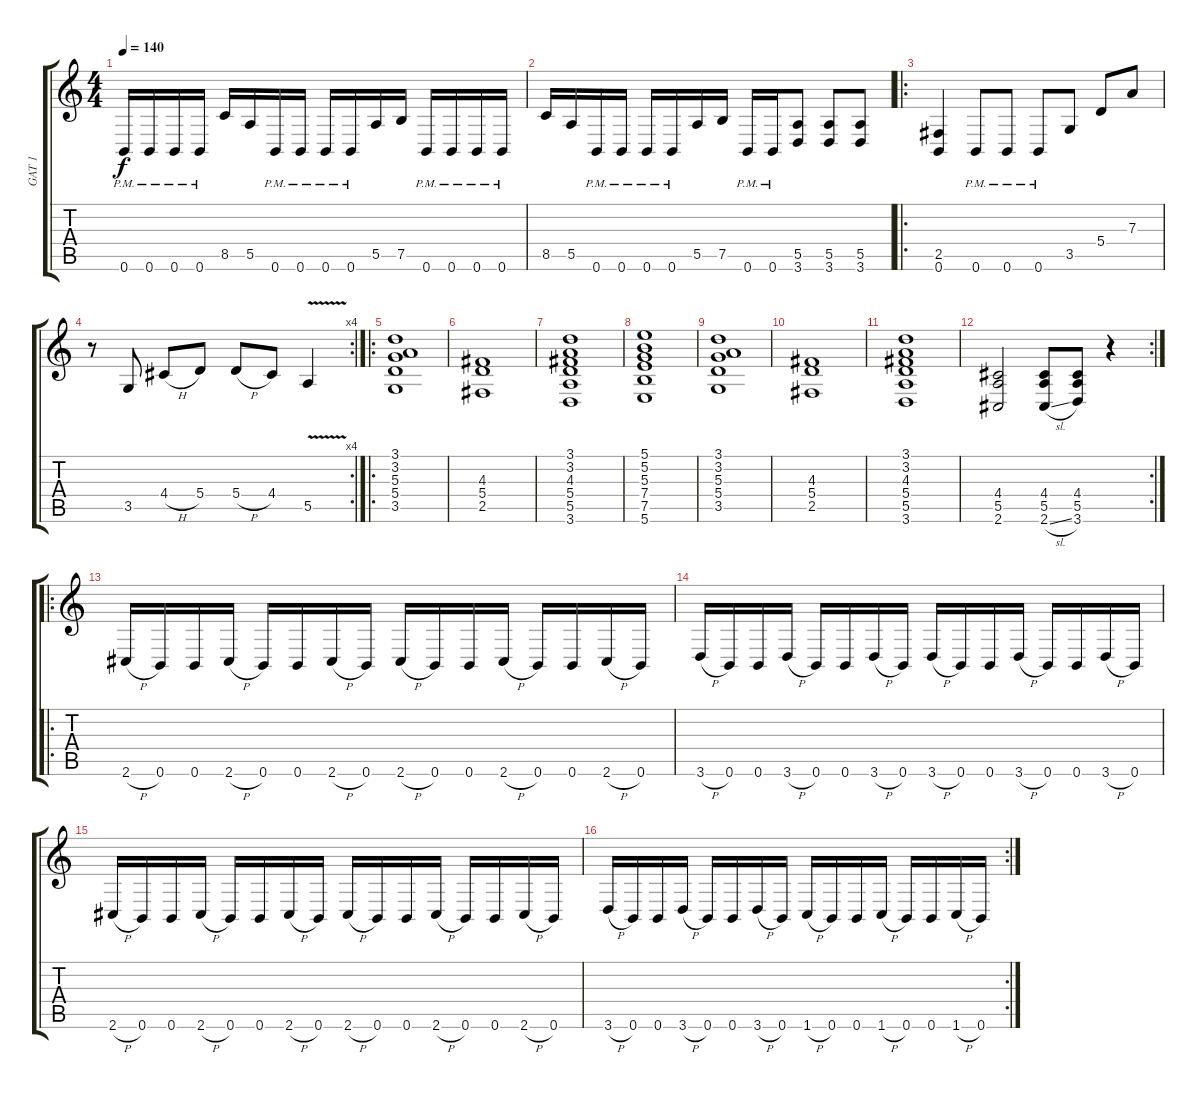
\track ("GAT 1" "GAT 1") {instrument distortionguitar}
\staff {score tabs}
\tuning (B3 Gb3 D3 A2 E2 B1) {hide}
\ts (4 4)
\tempo 140
\clef g2
\ks c
0.6{pm}.16{dy f} 0.6{pm}.16 0.6{pm}.16 0.6{pm}.16 8.5.16 5.5.16 0.6{pm}.16 0.6{pm}.16 0.6{pm}.16 0.6{pm}.16 5.5.16 7.5.16 0.6{pm}.16 0.6{pm}.16 0.6{pm}.16 0.6{pm}.16 |
8.5.16 5.5.16 0.6{pm}.16 0.6{pm}.16 0.6{pm}.16 0.6{pm}.16 5.5.16 7.5.16 0.6{pm}.16 0.6{pm}.16 (5.5 3.6).8 (5.5 3.6).8 (5.5 3.6).8 |
\ro
(2.5 0.6).4 0.6{pm}.8 0.6{pm}.8 0.6{pm}.8 3.5.8 5.4.8 7.3.8 |
\rc 4
r.8 3.5.8 4.4{h}.8 5.4.8 5.4{h}.8 4.4.8 5.5{v}.4 |
\ro
(3.1 3.2 5.3 5.4 3.5).1 |
(4.3 5.4 2.5).1 |
(3.1 3.2 4.3 5.4 5.5 3.6).1 |
(5.1 5.2 5.3 7.4 7.5 5.6).1 |
(3.1 3.2 5.3 5.4 3.5).1 |
(4.3 5.4 2.5).1 |
(3.1 3.2 4.3 5.4 5.5 3.6).1 |
\rc 2
(4.4 5.5 2.6).2 (4.4 5.5 2.6{sl}).8 (4.4 5.5 3.6).8 r.4 |
\ro
2.6{h}.16 0.6.16 0.6.16 2.6{h}.16 0.6.16 0.6.16 2.6{h}.16 0.6.16 2.6{h}.16 0.6.16 0.6.16 2.6{h}.16 0.6.16 0.6.16 2.6{h}.16 0.6.16 |
3.6{h}.16 0.6.16 0.6.16 3.6{h}.16 0.6.16 0.6.16 3.6{h}.16 0.6.16 3.6{h}.16 0.6.16 0.6.16 3.6{h}.16 0.6.16 0.6.16 3.6{h}.16 0.6.16 |
2.6{h}.16 0.6.16 0.6.16 2.6{h}.16 0.6.16 0.6.16 2.6{h}.16 0.6.16 2.6{h}.16 0.6.16 0.6.16 2.6{h}.16 0.6.16 0.6.16 2.6{h}.16 0.6.16 |
\rc 2
3.6{h}.16 0.6.16 0.6.16 3.6{h}.16 0.6.16 0.6.16 3.6{h}.16 0.6.16 1.6{h}.16 0.6.16 0.6.16 1.6{h}.16 0.6.16 0.6.16 1.6{h}.16 0.6.16
